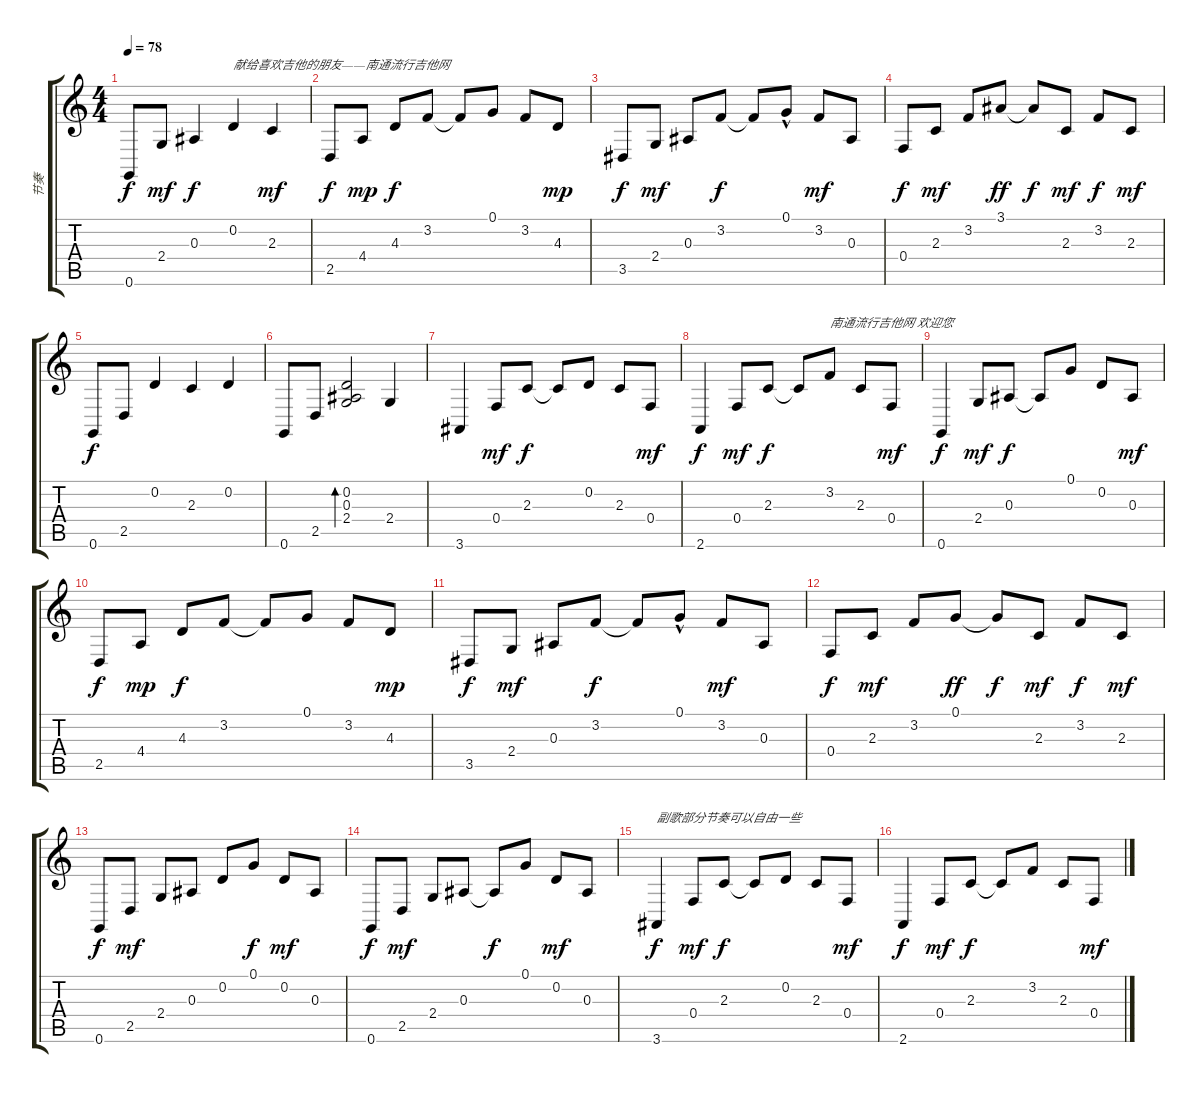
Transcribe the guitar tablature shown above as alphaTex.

\track ("节奏" "节奏") {instrument acousticgrandpiano}
\staff {score tabs}
\tuning (G4 D4 Bb3 F3 C3 G2) {hide}
\ts (4 4)
\tempo 78
\clef g2
\ks c
0.6.8{dy f} 2.4.8{dy mf} 0.3.4{dy f} 0.2.4{txt "献给喜欢吉他的朋友——南通流行吉他网"} 2.3.4{dy mf} |
2.5.8{dy f} 4.4.8{dy mp} 4.3.8{dy f} 3.2.8 3.2{t}.8 0.1.8 3.2.8 4.3.8{dy mp} |
3.5.8{dy f} 2.4.8{dy mf} 0.3.8 3.2.8{dy f} 3.2{t}.8 0.1{hac}.8 3.2.8{dy mf} 0.3.8 |
0.4.8{dy f} 2.3.8{dy mf} 3.2.8 3.1.8{dy ff} 3.1{t}.8{dy f} 2.3.8{dy mf} 3.2.8{dy f} 2.3.8{dy mf} |
0.6.8{dy f} 2.5.8 0.2.4 2.3.4 0.2.4 |
0.6.8 2.5.8 (0.2 0.3 2.4).2{bd 240} 2.4.4 |
3.6.4 0.4.8{dy mf} 2.3.8{dy f} 2.3{t}.8 0.2.8 2.3.8 0.4.8{dy mf} |
2.6.4{dy f} 0.4.8{dy mf} 2.3.8{dy f} 2.3{t}.8 3.2.8{txt "南通流行吉他网 欢迎您"} 2.3.8 0.4.8{dy mf} |
0.6.4{dy f} 2.4.8{dy mf} 0.3.8{dy f} 0.3{t}.8 0.1.8 0.2.8 0.3.8{dy mf} |
2.5.8{dy f} 4.4.8{dy mp} 4.3.8{dy f} 3.2.8 3.2{t}.8 0.1.8 3.2.8 4.3.8{dy mp} |
3.5.8{dy f} 2.4.8{dy mf} 0.3.8 3.2.8{dy f} 3.2{t}.8 0.1{hac}.8 3.2.8{dy mf} 0.3.8 |
0.4.8{dy f} 2.3.8{dy mf} 3.2.8 0.1.8{dy ff} 0.1{t}.8{dy f} 2.3.8{dy mf} 3.2.8{dy f} 2.3.8{dy mf} |
0.6.8{dy f} 2.5.8{dy mf} 2.4.8 0.3.8 0.2.8 0.1.8{txt "" dy f} 0.2.8{dy mf} 0.3.8 |
0.6.8{dy f} 2.5.8{dy mf} 2.4.8 0.3.8 0.3{t}.8{dy f} 0.1.8 0.2.8{dy mf} 0.3.8 |
3.6.4{txt "副歌部分节奏可以自由一些" dy f} 0.4.8{dy mf} 2.3.8{dy f} 2.3{t}.8 0.2.8 2.3.8 0.4.8{dy mf} |
2.6.4{dy f} 0.4.8{dy mf} 2.3.8{dy f} 2.3{t}.8 3.2.8 2.3.8 0.4.8{dy mf}
